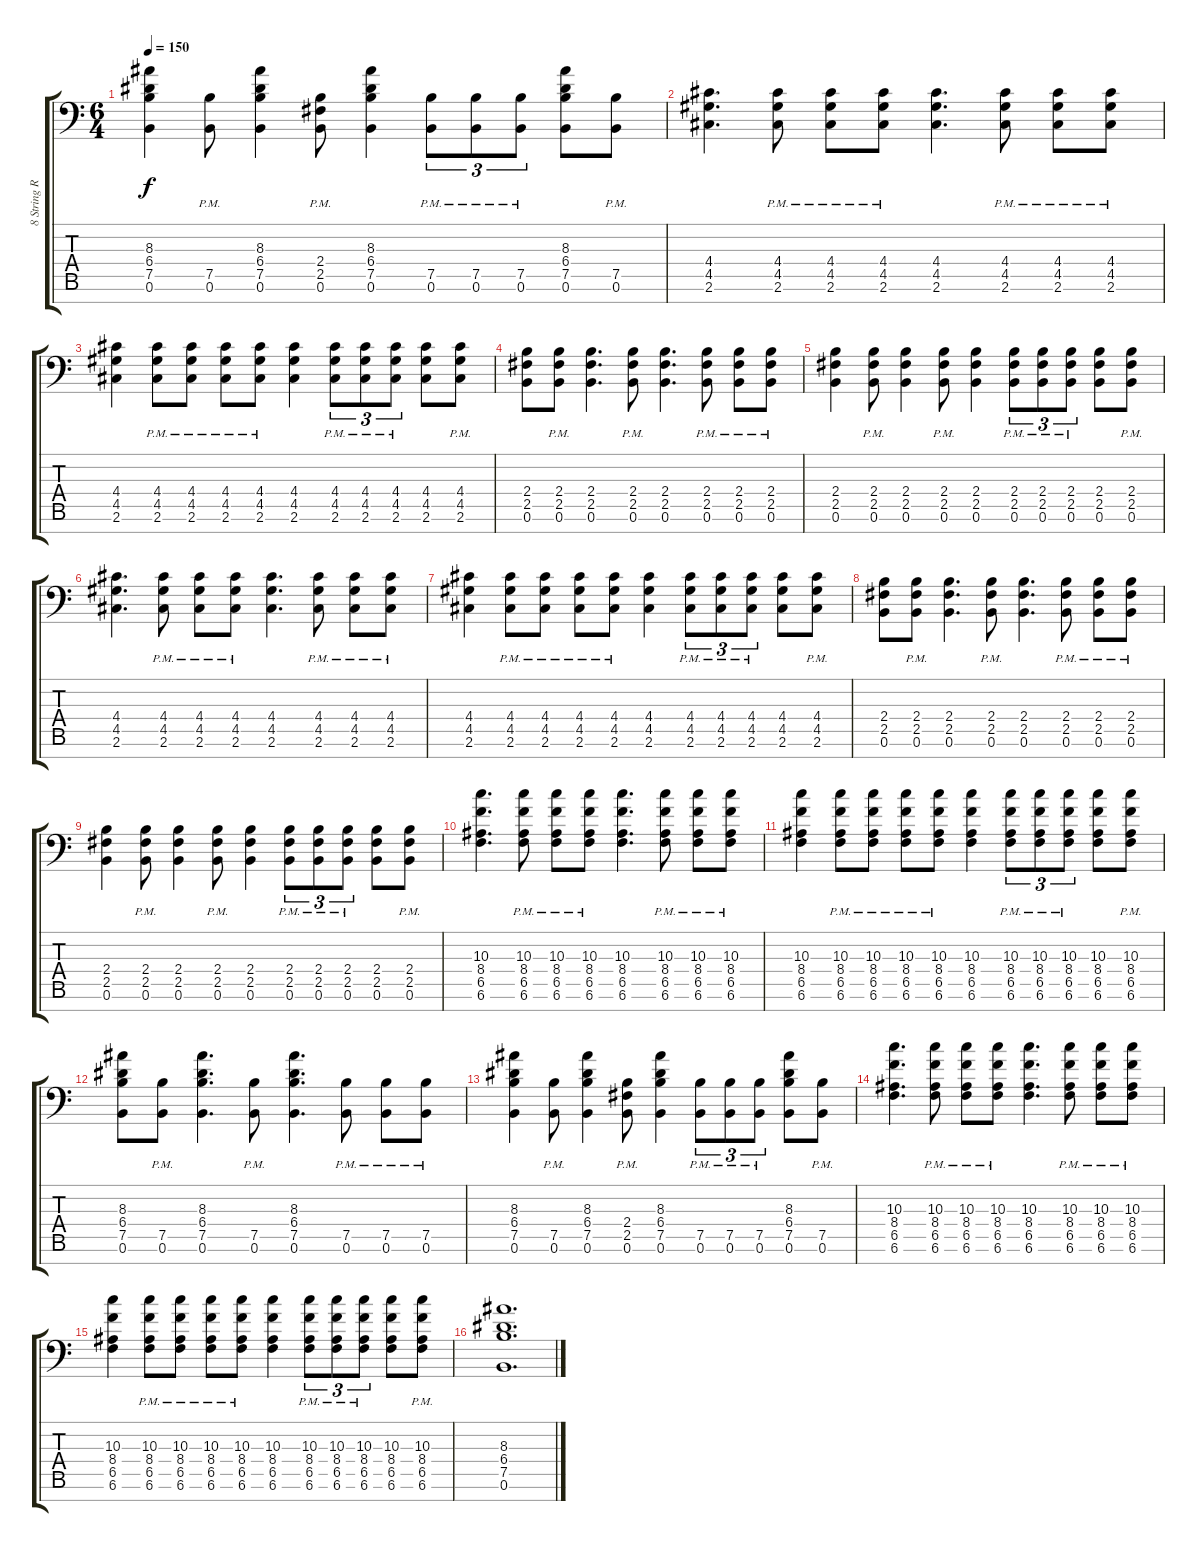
\track ("8 String Rhythm R" "8 String R") {instrument overdrivenguitar}
\staff {score tabs}
\tuning (B3 G3 D3 A2 E2 B1 Gb1) {hide}
\ts (6 4)
\tempo 150
\clef f4
\ks c
(8.3 6.4 7.5 0.6).4{dy f} (7.5{pm} 0.6{pm}).8 (8.3 6.4 7.5 0.6).4 (2.4{pm} 2.5{pm} 0.6{pm}).8 (8.3 6.4 7.5 0.6).4 (7.5{pm} 0.6{pm}).8{tu (3 2)} (7.5{pm} 0.6{pm}).8{tu (3 2)} (7.5{pm} 0.6{pm}).8{tu (3 2)} (8.3 6.4 7.5 0.6).8 (7.5{pm} 0.6{pm}).8 |
(4.4 4.5 2.6).4{d} (4.4{pm} 4.5{pm} 2.6{pm}).8 (4.4{pm} 4.5{pm} 2.6{pm}).8 (4.4{pm} 4.5{pm} 2.6{pm}).8 (4.4 4.5 2.6).4{d} (4.4{pm} 4.5{pm} 2.6{pm}).8 (4.4{pm} 4.5{pm} 2.6{pm}).8 (4.4{pm} 4.5{pm} 2.6{pm}).8 |
(4.4 4.5 2.6).4 (4.4{pm} 4.5{pm} 2.6{pm}).8 (4.4{pm} 4.5{pm} 2.6{pm}).8 (4.4{pm} 4.5{pm} 2.6{pm}).8 (4.4{pm} 4.5{pm} 2.6{pm}).8 (4.4 4.5 2.6).4 (4.4{pm} 4.5{pm} 2.6{pm}).8{tu (3 2)} (4.4{pm} 4.5{pm} 2.6{pm}).8{tu (3 2)} (4.4{pm} 4.5{pm} 2.6{pm}).8{tu (3 2)} (4.4 4.5 2.6).8 (4.4{pm} 4.5{pm} 2.6{pm}).8 |
(2.4 2.5 0.6).8 (2.4{pm} 2.5{pm} 0.6{pm}).8 (2.4 2.5 0.6).4{d} (2.4{pm} 2.5{pm} 0.6{pm}).8 (2.4 2.5 0.6).4{d} (2.4{pm} 2.5{pm} 0.6{pm}).8 (2.4{pm} 2.5{pm} 0.6{pm}).8 (2.4{pm} 2.5{pm} 0.6{pm}).8 |
(2.4 2.5 0.6).4 (2.4{pm} 2.5{pm} 0.6{pm}).8 (2.4 2.5 0.6).4 (2.4{pm} 2.5{pm} 0.6{pm}).8 (2.4 2.5 0.6).4 (2.4{pm} 2.5{pm} 0.6{pm}).8{tu (3 2)} (2.4{pm} 2.5{pm} 0.6{pm}).8{tu (3 2)} (2.4{pm} 2.5{pm} 0.6{pm}).8{tu (3 2)} (2.4 2.5 0.6).8 (2.4{pm} 2.5{pm} 0.6{pm}).8 |
(4.4 4.5 2.6).4{d} (4.4{pm} 4.5{pm} 2.6{pm}).8 (4.4{pm} 4.5{pm} 2.6{pm}).8 (4.4{pm} 4.5{pm} 2.6{pm}).8 (4.4 4.5 2.6).4{d} (4.4{pm} 4.5{pm} 2.6{pm}).8 (4.4{pm} 4.5{pm} 2.6{pm}).8 (4.4{pm} 4.5{pm} 2.6{pm}).8 |
(4.4 4.5 2.6).4 (4.4{pm} 4.5{pm} 2.6{pm}).8 (4.4{pm} 4.5{pm} 2.6{pm}).8 (4.4{pm} 4.5{pm} 2.6{pm}).8 (4.4{pm} 4.5{pm} 2.6{pm}).8 (4.4 4.5 2.6).4 (4.4{pm} 4.5{pm} 2.6{pm}).8{tu (3 2)} (4.4{pm} 4.5{pm} 2.6{pm}).8{tu (3 2)} (4.4{pm} 4.5{pm} 2.6{pm}).8{tu (3 2)} (4.4 4.5 2.6).8 (4.4{pm} 4.5{pm} 2.6{pm}).8 |
(2.4 2.5 0.6).8 (2.4{pm} 2.5{pm} 0.6{pm}).8 (2.4 2.5 0.6).4{d} (2.4{pm} 2.5{pm} 0.6{pm}).8 (2.4 2.5 0.6).4{d} (2.4{pm} 2.5{pm} 0.6{pm}).8 (2.4{pm} 2.5{pm} 0.6{pm}).8 (2.4{pm} 2.5{pm} 0.6{pm}).8 |
(2.4 2.5 0.6).4 (2.4{pm} 2.5{pm} 0.6{pm}).8 (2.4 2.5 0.6).4 (2.4{pm} 2.5{pm} 0.6{pm}).8 (2.4 2.5 0.6).4 (2.4{pm} 2.5{pm} 0.6{pm}).8{tu (3 2)} (2.4{pm} 2.5{pm} 0.6{pm}).8{tu (3 2)} (2.4{pm} 2.5{pm} 0.6{pm}).8{tu (3 2)} (2.4 2.5 0.6).8 (2.4{pm} 2.5{pm} 0.6{pm}).8 |
(10.3 8.4 6.5 6.6).4{d} (10.3{pm} 8.4{pm} 6.5{pm} 6.6{pm}).8 (10.3{pm} 8.4{pm} 6.5{pm} 6.6{pm}).8 (10.3{pm} 8.4{pm} 6.5{pm} 6.6{pm}).8 (10.3 8.4 6.5 6.6).4{d} (10.3{pm} 8.4{pm} 6.5{pm} 6.6{pm}).8 (10.3{pm} 8.4{pm} 6.5{pm} 6.6{pm}).8 (10.3{pm} 8.4{pm} 6.5{pm} 6.6{pm}).8 |
(10.3 8.4 6.5 6.6).4 (10.3{pm} 8.4{pm} 6.5{pm} 6.6{pm}).8 (10.3{pm} 8.4{pm} 6.5{pm} 6.6{pm}).8 (10.3{pm} 8.4{pm} 6.5{pm} 6.6{pm}).8 (10.3{pm} 8.4{pm} 6.5{pm} 6.6{pm}).8 (10.3 8.4 6.5 6.6).4 (10.3{pm} 8.4{pm} 6.5{pm} 6.6{pm}).8{tu (3 2)} (10.3{pm} 8.4{pm} 6.5{pm} 6.6{pm}).8{tu (3 2)} (10.3{pm} 8.4{pm} 6.5{pm} 6.6{pm}).8{tu (3 2)} (10.3 8.4 6.5 6.6).8 (10.3{pm} 8.4{pm} 6.5{pm} 6.6{pm}).8 |
(8.3 6.4 7.5 0.6).8 (7.5{pm} 0.6{pm}).8 (8.3 6.4 7.5 0.6).4{d} (7.5{pm} 0.6{pm}).8 (8.3 6.4 7.5 0.6).4{d} (7.5{pm} 0.6{pm}).8 (7.5{pm} 0.6{pm}).8 (7.5{pm} 0.6{pm}).8 |
(8.3 6.4 7.5 0.6).4 (7.5{pm} 0.6{pm}).8 (8.3 6.4 7.5 0.6).4 (2.4{pm} 2.5{pm} 0.6{pm}).8 (8.3 6.4 7.5 0.6).4 (7.5{pm} 0.6{pm}).8{tu (3 2)} (7.5{pm} 0.6{pm}).8{tu (3 2)} (7.5{pm} 0.6{pm}).8{tu (3 2)} (8.3 6.4 7.5 0.6).8 (7.5{pm} 0.6{pm}).8 |
(10.3 8.4 6.5 6.6).4{d} (10.3{pm} 8.4{pm} 6.5{pm} 6.6{pm}).8 (10.3{pm} 8.4{pm} 6.5{pm} 6.6{pm}).8 (10.3{pm} 8.4{pm} 6.5{pm} 6.6{pm}).8 (10.3 8.4 6.5 6.6).4{d} (10.3{pm} 8.4{pm} 6.5{pm} 6.6{pm}).8 (10.3{pm} 8.4{pm} 6.5{pm} 6.6{pm}).8 (10.3{pm} 8.4{pm} 6.5{pm} 6.6{pm}).8 |
(10.3 8.4 6.5 6.6).4 (10.3{pm} 8.4{pm} 6.5{pm} 6.6{pm}).8 (10.3{pm} 8.4{pm} 6.5{pm} 6.6{pm}).8 (10.3{pm} 8.4{pm} 6.5{pm} 6.6{pm}).8 (10.3{pm} 8.4{pm} 6.5{pm} 6.6{pm}).8 (10.3 8.4 6.5 6.6).4 (10.3{pm} 8.4{pm} 6.5{pm} 6.6{pm}).8{tu (3 2)} (10.3{pm} 8.4{pm} 6.5{pm} 6.6{pm}).8{tu (3 2)} (10.3{pm} 8.4{pm} 6.5{pm} 6.6{pm}).8{tu (3 2)} (10.3 8.4 6.5 6.6).8 (10.3{pm} 8.4{pm} 6.5{pm} 6.6{pm}).8 |
(8.3 6.4 7.5 0.6).1{d}
